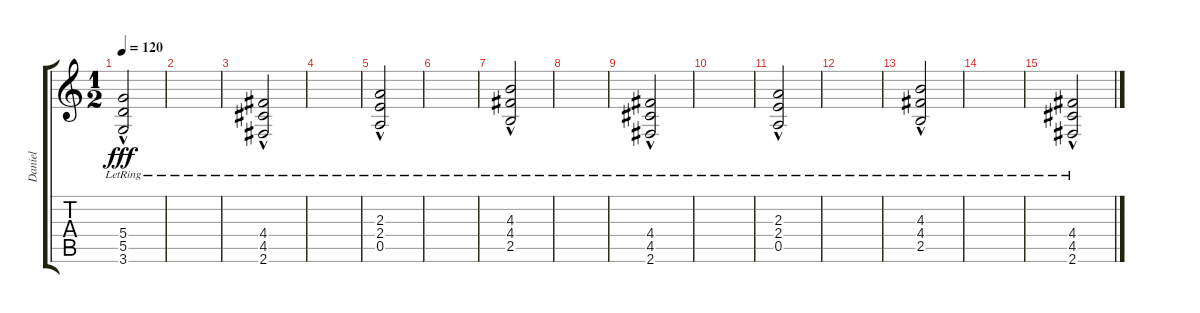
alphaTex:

\track ("Daniel" "Daniel") {instrument overdrivenguitar}
\staff {score tabs}
\tuning (E4 B3 G3 D3 A2 E2) {hide}
\ts (1 2)
\tempo 120
\clef g2
\ks c
(5.4{lr} 5.5{lr} 3.6{hac lr}).2{dy fff} |
|
(4.4{lr} 4.5{lr} 2.6{hac lr}).2 |
|
(2.3{lr} 2.4{lr} 0.5{hac lr}).2 |
|
(4.3{lr} 4.4{lr} 2.5{hac lr}).2 |
|
(4.4{lr} 4.5{lr} 2.6{hac lr}).2 |
|
(2.3{lr} 2.4{lr} 0.5{hac lr}).2 |
|
(4.3{lr} 4.4{lr} 2.5{hac lr}).2 |
|
(4.4{lr} 4.5{lr} 2.6{hac lr}).2
